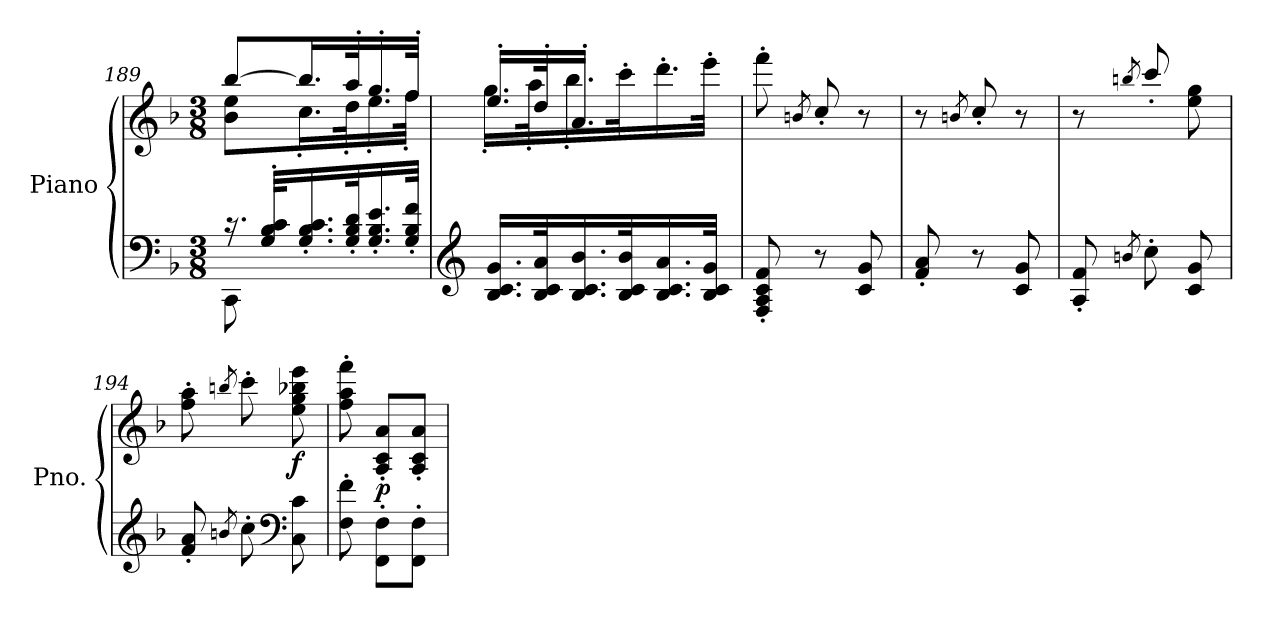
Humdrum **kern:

**kern	**kern	**dynam
*part1	*part1	*part1
*staff2	*staff1	*staff1/2
*I"Piano	*	*
*I'Pno.	*	*
*clefF4	*clefG2	*
*k[b-]	*k[b-]	*
*M3/8	*M3/8	*
=189	=189	=189
*^	*^	*
16.r	8CC\	[8bb-/L	8b-\ 8ee\L	.
32G/' 32B-/' 32c/'KLL	.	.	.	.
16.G/' 16.B-/' 16.c/'	4ryy	16.bb-/L]	16.cc'\L	.
32G/' 32B-/' 32d/'K	.	32aa'/K	32dd'\K	.
16.G/' 16.B-/' 16.e/'	.	16.gg'/	16.ee'\	.
32G/' 32B-/' 32f/'JJk	.	32ff'/JJk	32ff'\JJk	.
*v	*v	*	*	*
!!LO:LB:g=z	!!
=190	=190	=190	=190
*clefG2	*	*	*
16.B-/ 16.c/ 16.g/LL	16.ee'/LL	16.gg'\LL	.
32B-/ 32c/ 32a/K	32dd'/K	32aa'\K	.
16.B-/ 16.c/ 16.b-/	16.a'/JJ	16.bb-'\	.
32B-/ 32c/ 32b-/K	32rcccyy	32ccc'\K	.
16.B-/ 16.c/ 16.a/	8reeeyy	16.ddd'\	.
32B-/ 32c/ 32g/JJk	.	32eee'\JJk	.
*	*v	*v	*
=191	=191	=191
8F/' 8A/' 8c/' 8f/'	8fff'\	.
.	8qbn/	.
8r	8cc'/	.
8c/ 8g/	8r	.
=192	=192	=192
8f/' 8a/'	8r	.
.	8qbn/	.
8r	8cc'/	.
8c/ 8g/	8r	.
=193	=193	=193
8A/' 8f/'	8r	.
8qbn/	8qbbn/	.
8cc'\	8ccc'/	.
8c/ 8g/	8ee\ 8gg\	.
=194	=194	=194
8f/' 8a/'	8ff\' 8aa\'	.
8qbn/	8qbbn/	.
8cc'\	8ccc'\	.
*clefF4	*	*
!	!	!LO:DY:b
8C\ 8c\	8ee\ 8gg\ 8bb-X\ 8eee\	f
=195	=195	=195
8F\' 8f\'	8ff\' 8aa\' 8fff\'	.
!	!	!LO:DY:a=2
8FF\' 8F\'L	8A/' 8c/' 8a/'L	p
8FF\' 8F\'J	8A/' 8c/' 8a/'J	.
=	=	=
*-	*-	*-
